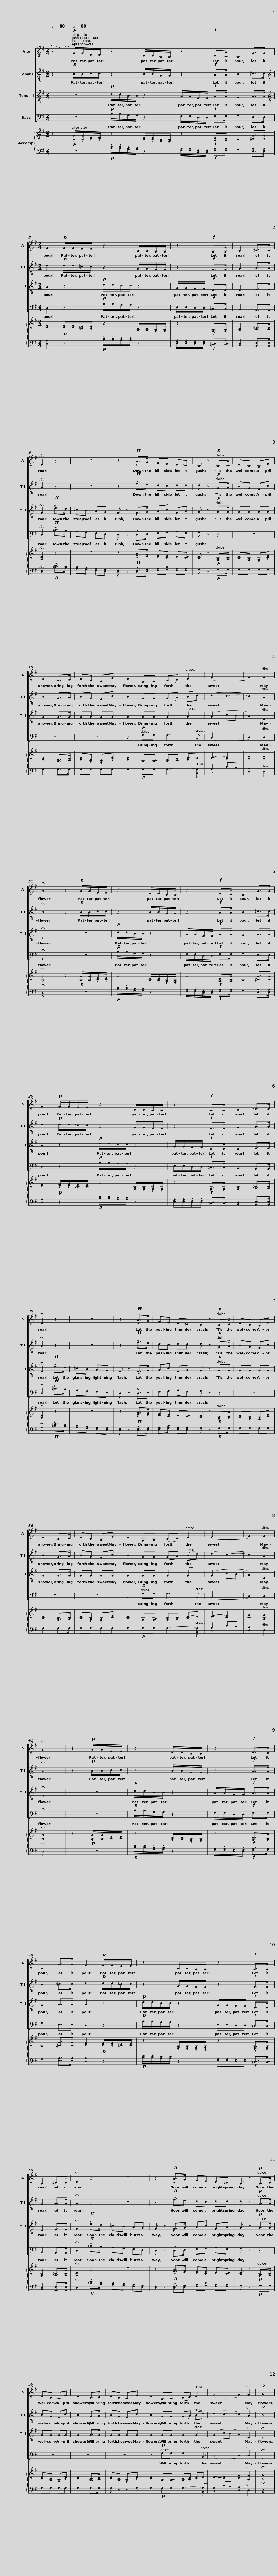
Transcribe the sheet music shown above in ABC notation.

X:1
%%score [ 1 2 3 4 ] { 5 | ( 6 7 ) }
L:1/8
Q:1/4=80
M:2/4
I:linebreak $
K:G
V:1 treble
V:2 treble-8
V:3 treble-8
V:4 bass
V:5 treble
V:6 bass
V:7 bass
V:1
 z2!p![Q:1/4=80][Q:1/4=80] G/G/E/E/ | z2 D/D/B,/B,/ | z2!f! D>C | B,2 G>G |$[M:2/4] F2!p! F/F/E/E/ | %5
 z2 B,/B,/A,/A,/ | z2!f! A,>A, | B,2 ^C>C |$ !fermata!D2 z2 | z4 | %10
 z2!ff! !>!A>G | FE D=C | B, z!p! B,>C | DB, A,E |$ D2 B,>C | %15
 DB, A,E | D2 G,A, | (B,C) D2 | (E4 | F2) F2 | %20
 !fermata!G4 ||$ z2!p! G/G/E/E/ | z2 D/D/B,/B,/ | z2!f! D>C | B,2 G>G |$ %25
 F2!p! F/F/E/E/ | z2 B,/B,/A,/A,/ | z2!f! A,>A, | B,2 ^C>C |$ !fermata!D2 z2 | %30
 z4 | z2!ff! !>!A>G | FE D=C | B, z!p! B,>C | DB, A,E |$ %35
 D2 B,>C | DB, A,E | D2 G,A, | (B,C) D2 | (E4 | %40
 F2) F2 | !fermata!G4 ||$ z2!p! G/G/E/E/ | z2 D/D/B,/B,/ | z2!f! D>C | %45
 B,2 G>G | F2!p! F/F/E/E/ |$ z2 B,/B,/A,/A,/ | z2!f! A,>A, | B,2 ^C>C | %50
 !fermata!D2 z2 | z4 |$ z2!ff! !>!A>G | FE D=C | B, z!p! B,>C | %55
 DB, A,E |$ D2 B,>C | DB, A,E | D2 G,A, | (B,C) D2 | %60
 (E4 | F2) F2 | !fermata!G4 |] %63
V:2
 z2!p! B/B/c/c/ | z2 B/B/G/G/ | z2!f! A>A | B2 ^c>c |$[M:2/4][K:treble-8] d2!p! d/d/=c/c/ | %5
 z2 G/G/F/F/ | z2!f! F>F | G2 A>A |$ !fermata!A2 z2 | z4 | %10
 z2!ff! !>!f>e | dc dd | d z!p! G>A | BG Fc |$ B2 G>A | %15
 BG Fc | B2 GG | (GA) (Bd) | (d2 c2- | c2) A2 | %20
 !fermata!B4 ||$ z2!p! B/B/c/c/ | z2 B/B/G/G/ | z2!f! A>A | B2 ^c>c |$ %25
 d2!p! d/d/=c/c/ | z2 G/G/F/F/ | z2!f! F>F | G2 A>A |$ !fermata!A2 z2 | %30
 z4 | z2!ff! !>!f>e | dc dd | d z!p! G>A | BG Fc |$ %35
 B2 G>A | BG Fc | B2 GG | (GA) (Bd) | (d2 c2- | %40
 c2) A2 | !fermata!B4 ||$ z2!p! B/B/c/c/ | z2 B/B/G/G/ | z2!f! A>A | %45
 B2 ^c>c | d2!p! d/d/=c/c/ |$ z2 G/G/F/F/ | z2!f! F>F | G2 A>A | %50
 !fermata!A2 z2 | z4 |$ z2!ff! !>!f>e | dc dd | d z!p! G>A | %55
 BG Fc |$ B2 G>A | BG Fc | B2 GG | (GA) (Bd) | %60
 (d2 c2- | c2) A2 | !fermata!B4 |] %63
V:3
 z4 |!p! d/d/B/B/ z2 | A/A/F/F/!f! A>A | G2 A>A |$[M:2/4][K:treble-8] A2 z2 | %5
!p! d/d/c/c/ z2 | G/G/F/F/!f! D>D | D2 E>E |$ !fermata!F2!ff! !>!e>d | =cB AG | %10
 F z !>!F>G | Ac FA | G z!p! G>G | GG GG |$ G2 G>G | %15
 GG GG | G2 GG | G2 G2 | (G2 cB | A2) D2 | %20
 !fermata!D4 ||$ z4 |!p! d/d/B/B/ z2 | A/A/F/F/!f! A>A | G2 A>A |$ %25
 A2 z2 |!p! d/d/c/c/ z2 | G/G/F/F/!f! D>D | D2 E>E |$ !fermata!F2!ff! !>!e>d | %30
 =cB AG | F z !>!F>G | Ac FA | G z!p! G>G | GG GG |$ %35
 G2 G>G | GG GG | G2 GG | G2 G2 | (G2 cB | %40
 A2) D2 | !fermata!D4 ||$ z4 |!p! d/d/B/B/ z2 | A/A/F/F/!f! A>A | %45
 G2 A>A | A2 z2 |$!p! d/d/c/c/ z2 | G/G/F/F/!f! D>D | D2 E>E | %50
 !fermata!F2!ff! !>!e>d | =cB AG |$ F z !>!F>G | Ac FA | G z!p! G>G | %55
 GG GG |$ G2 G>G | GG GG | G2 GG | G2 G2 | %60
 (G2 cB | A2) D2 | !fermata!D4 |] %63
V:4
 z4 |!p! B,/B,/G,/G,/ z2 | F,/F,/D,/D,/!f! F,>F, | G,2 E,>E, |$[M:2/4] D,2 z2 | %5
!p! B,/B,/A,/A,/ z2 | E,/E,/D,/D,/!f! =C,>C, | B,,2 A,,>A,, |$ !fermata!D,2!ff! !>!=C>B, | A,G, F,E, | %10
 D, z !>!D,>E, | F,G, A,F, | G, z z2 | z4 |$ z4 | %15
 z4 | z2!p! G,G, | G,3 B,, | (C,4 | D,2) D,2 | %20
 !fermata!G,,4 ||$ z4 |!p! B,/B,/G,/G,/ z2 | F,/F,/D,/D,/!f! F,>F, | G,2 E,>E, |$ %25
 D,2 z2 |!p! B,/B,/A,/A,/ z2 | E,/E,/D,/D,/!f! =C,>C, | B,,2 A,,>A,, |$ !fermata!D,2!ff! !>!=C>B, | %30
 A,G, F,E, | D, z !>!D,>E, | F,G, A,F, | G, z z2 | z4 |$ %35
 z4 | z4 | z2!p! G,G, | G,3 B,, | (C,4 | %40
 D,2) D,2 | !fermata!G,,4 ||$ z4 |!p! B,/B,/G,/G,/ z2 | F,/F,/D,/D,/!f! F,>F, | %45
 G,2 E,>E, | D,2 z2 |$!p! B,/B,/A,/A,/ z2 | E,/E,/D,/D,/!f! =C,>C, | B,,2 A,,>A,, | %50
 !fermata!D,2!ff! !>!=C>B, | A,G, F,E, |$ D, z !>!D,>E, | F,G, A,F, | G, z z2 | %55
 z4 |$ z4 | z4 | z2!p! G,G, | G,3 B,, | %60
 (C,4 | D,2) D,2 | !fermata!G,,4 |] %63
V:5
 z2!p! .[B,G]/.[B,G]/.[CE]/.[CE]/ | z2 .[B,D]/.[B,D]/.[G,B,]/.[G,B,]/ | z2!f! [A,D]>[A,C] | B,2 [^CG]>[CG] |$[M:2/4] [DF]2!p! .[DF]/.[DF]/.[=CE]/.[CE]/ | %5
 z2 .[G,B,]/.[G,B,]/.[F,A,]/.[F,A,]/ | z2!f! [F,A,]>[F,A,] | [G,B,]2 [A,^C]>[A,C] |$ !fermata![A,D]2 z2 | z4 | %10
 z2!ff! !>![FA]>[EG] | [DF][CE] D[CD] | [B,D] z!p! [G,B,]>[A,C] | .[B,D].[G,B,] .[F,A,].[CE] |$ [B,D]2 [G,B,]>[A,C] | %15
 [B,D].[G,B,] .[F,A,].[CE] | [B,D]2 G,[G,A,] | [G,B,][A,C] [B,D]-D | [DE]2- [CE]2 | [CF]2 [CF]2 | %20
 !fermata![B,G]4 ||$ z2!p! .[B,G]/.[B,G]/.[CE]/.[CE]/ | z2 .[B,D]/.[B,D]/.[G,B,]/.[G,B,]/ | z2!f! [A,D]>[A,C] | B,2 [^CG]>[CG] |$ %25
 [DF]2!p! .[DF]/.[DF]/.[=CE]/.[CE]/ | z2 .[G,B,]/.[G,B,]/.[F,A,]/.[F,A,]/ | z2!f! [F,A,]>[F,A,] | [G,B,]2 [A,^C]>[A,C] |$ !fermata![A,D]2 z2 | %30
 z4 | z2!ff! !>![FA]>[EG] | [DF][CE] D[CD] | [B,D] z!p! [G,B,]>[A,C] | .[B,D].[G,B,] .[F,A,].[CE] |$ %35
 [B,D]2 [G,B,]>[A,C] | [B,D].[G,B,] .[F,A,].[CE] | [B,D]2 G,[G,A,] | [G,B,][A,C] [B,D]-D | [DE]2- [CE]2 | %40
 [CF]2 [A,F]2 | !fermata![B,G]4 ||$ z2!p! .[B,G]/.[B,G]/.[CE]/.[CE]/ | z2 .[B,D]/.[B,D]/.[G,B,]/.[G,B,]/ | z2!f! [A,D]>[A,C] | %45
 B,2 [^CG]>[CG] | [DF]2!p! .[DF]/.[DF]/.[=CE]/.[CE]/ |$ z2 .[G,B,]/.[G,B,]/.[F,A,]/.[F,A,]/ | z2!f! [F,A,]>[F,A,] | [G,B,]2 [A,^C]>[A,C] | %50
 !fermata![A,D]2 z2 | z4 |$ z2!ff! !>![FA]>[EG] | [DF][CE] D[CD] | [B,D] z!p! [G,B,]>[A,C] | %55
 [B,D].[G,B,] .[F,A,].[CE] |$ [B,D]2 [G,B,]>[A,C] | [B,D].[G,B,] .[F,A,].[CE] | [B,D]2 G,[G,A,] | [G,B,][A,C] [B,D]-D | %60
 [DE-]2 [CE]2 | [CF]2 [A,F]2 | !fermata![B,G]4 |] %63
V:6
 z4 |!p! .[B,D]/.[B,D]/.[G,B,]/.[G,B,]/ z2 | .[F,A,]/.[F,A,]/.[D,F,]/.[D,F,]/!f! [F,A,]>[F,A,] | G,2 [E,A,]>[E,A,] |$[M:2/4] [D,A,]2 z2 | %5
!p! .[B,D]/.[B,D]/.[A,C]/.[A,C]/ z2 | .[E,G,]/.[E,G,]/.[D,F,]/.[D,F,]/!f! [=C,D,]>[C,D,] | [B,,D,]2 [A,,E,]>[A,,E,] |$ !fermata![D,F,]2!ff! !>![=CE]>[B,D] | [A,C][G,B,] [F,A,][E,G,] | %10
 [D,F,] z !>![D,F,]>[E,G,] | [F,A,][G,C] [F,A,][F,A,] | G, z!p! G,>G, | G,G, G,G, |$ G,2 G,>G, | %15
 G,G, G,G, | G,2!p! G,G, | G,3- [B,,G,] | G,2 CB, | [D,A,]2 D,2 | %20
 !fermata![G,,D,]4 ||$ z4 |!p! .[B,D]/.[B,D]/.[G,B,]/.[G,B,]/ z2 | .[F,A,]/.[F,A,]/.[D,F,]/.[D,F,]/!f! [F,A,]>[F,A,] | G,2 [E,A,]>[E,A,] |$ %25
 [D,A,]2 z2 |!p! .[B,D]/.[B,D]/.[A,C]/.[A,C]/ z2 | .[E,G,]/.[E,G,]/.[D,F,]/.[D,F,]/ [=C,D,]>[C,D,] | [B,,D,]2 [A,,E,]>[A,,E,] |$ !fermata![D,A,]2!ff! !>![=CE]>[B,D] | %30
 [A,C][G,B,] [F,A,][E,G,] | [D,F,] z !>![D,F,]>[E,G,] | [F,A,][G,C] [F,A,][F,A,] | G, z!p! G,>G, | G,G, G,G, |$ %35
 G,2 G,>G, | G,G, G,G, | G,2!p! G,G, | G,3- [B,,G,] | G,2 CB, | %40
 [D,A,]2 D,2 | !fermata![G,,D,]4 ||$ z4 |!p! .[B,D]/.[B,D]/.[G,B,]/.[G,B,]/ z2 | .[F,A,]/.[F,A,]/.[D,F,]/.[D,F,]/!f! [F,A,]>[F,A,] | %45
 G,2 [E,A,]>[E,A,] | [D,A,]2 z2 |$!p! .[B,D]/.[B,D]/.[A,C]/.[A,C]/ z2 | .[E,G,]/.[E,G,]/.[D,F,]/.[D,F,]/!f! [=C,D,]>[C,D,] | [B,,D,]2 [A,,E,]>[A,,E,] | %50
 !fermata!D,2!ff! !>![=CE]>[B,D] | [A,C][G,B,] [F,A,][E,G,] |$ [D,F,] z !>![D,F,]>[E,G,] | [F,A,][G,C] [F,A,][F,A,] | G, z!p! G,>G, | %55
 G,G, G,G, |$ G,2 G,>G, | G, z z G, | G,2!p! G,G, | G,3- [B,,G,] | %60
 G,2 CB, | [D,A,]2 D,2 | !fermata![G,,B,,D,]4 |] %63
V:7
 x4 | x4 | x4 | x4 |$[M:2/4] x4 | %5
 x4 | x4 | x4 |$ x4 | x4 | %10
 x4 | x4 | x4 | x4 |$ x4 | %15
 x4 | x4 | x4 | C,4 | x4 | %20
 x4 ||$ x4 | x4 | x4 | x4 |$ %25
 x4 | x4 | x4 | x4 |$ x4 | %30
 x4 | x4 | x4 | x4 | x4 |$ %35
 x4 | x4 | x4 | x4 | C,4 | %40
 x4 | x4 ||$ x4 | x4 | x4 | %45
 x4 | x4 |$ x4 | x4 | x4 | %50
 x4 | x4 |$ x4 | x4 | x4 | %55
 x4 |$ x4 | x4 | x4 | x4 | %60
 C,4 | x4 | x4 |] %63
